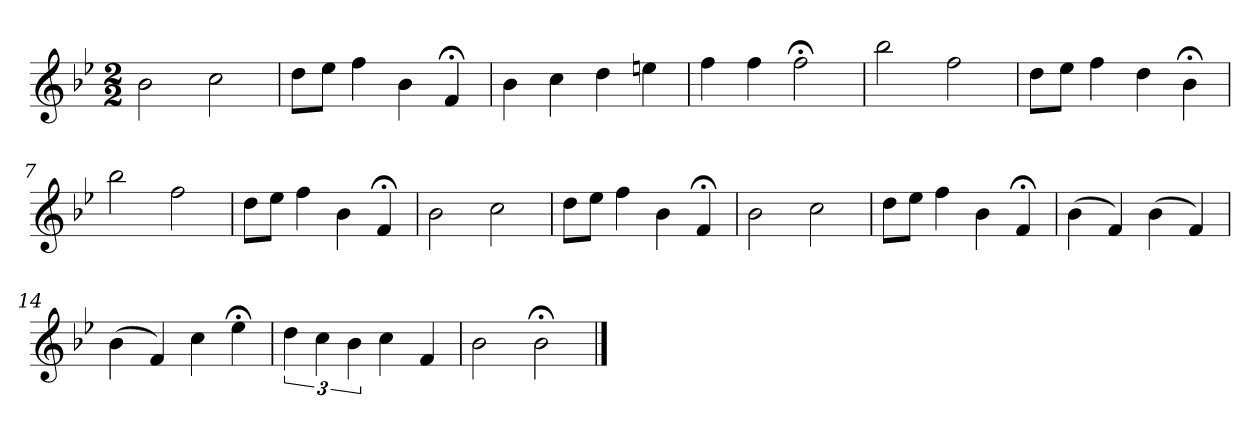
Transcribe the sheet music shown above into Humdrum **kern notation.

**kern
*part1
*staff1
*k[b-e-]
*B-:
*M2/2
*MM120
=1
2b-
2cc
=2
8ddL
8ee-J
4ff
4b-
4f;<
=3
4b-
4cc
4dd
4een
=4
4ff
4ff
2ff;<
=5
2bb-
2ff
=6
8ddL
8ee-J
4ff
4dd
4b-;<
=7
2bb-
2ff
=8
8ddL
8ee-J
4ff
4b-
4f;<
=9
2b-
2cc
=10
8ddL
8ee-J
4ff
4b-
4f;<
=11
2b-
2cc
=12
8ddL
8ee-J
4ff
4b-
4f;<
=13
(4b-
4f)
(4b-
4f)
=14
(4b-
4f)
4cc
4ee-;<
=15
6dd
6cc
6b-
4cc
4f
=16
2b-
2b-;<
==
*-
